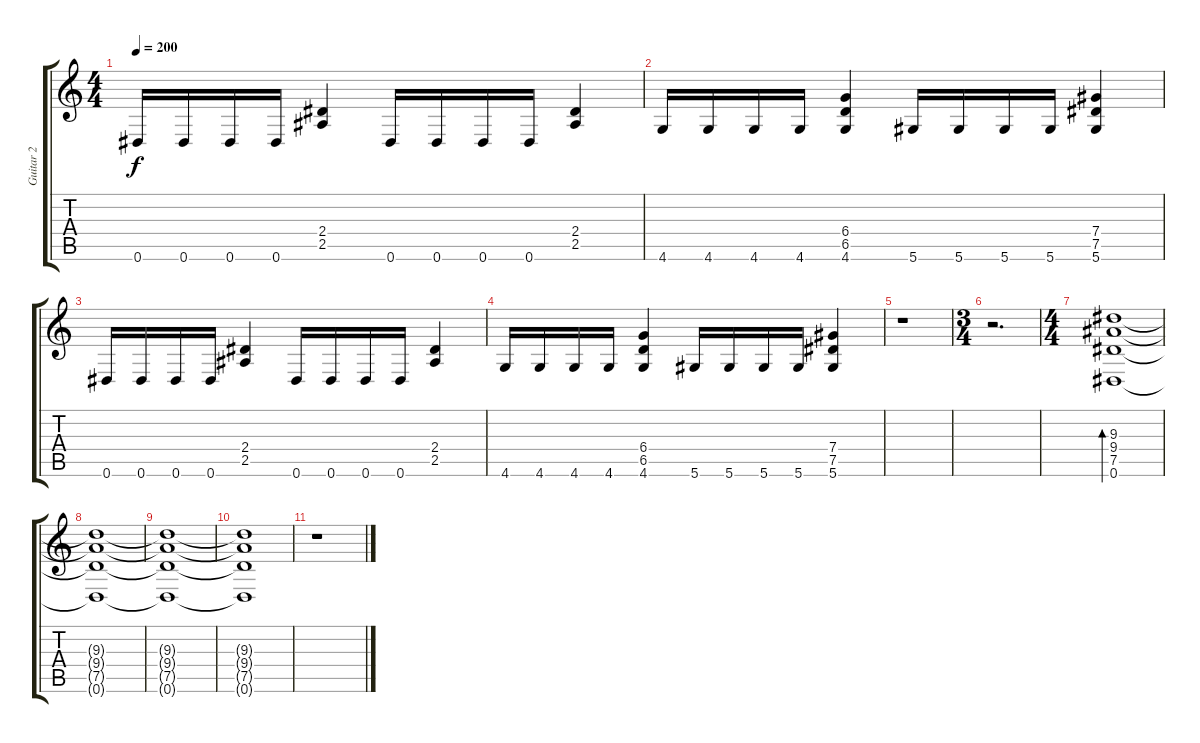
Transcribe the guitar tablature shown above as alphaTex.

\track ("Guitar 2" "Guitar 2") {instrument distortionguitar}
\staff {score tabs}
\tuning (Eb4 Bb3 Gb3 Db3 Ab2 Eb2) {hide}
\ts (4 4)
\tempo 200
\clef g2
\ks c
0.6.16{dy f} 0.6.16 0.6.16 0.6.16 (2.4 2.5).4 0.6.16 0.6.16 0.6.16 0.6.16 (2.4 2.5).4 |
4.6.16 4.6.16 4.6.16 4.6.16 (6.4 6.5 4.6).4 5.6.16 5.6.16 5.6.16 5.6.16 (7.4 7.5 5.6).4 |
0.6.16 0.6.16 0.6.16 0.6.16 (2.4 2.5).4 0.6.16 0.6.16 0.6.16 0.6.16 (2.4 2.5).4 |
4.6.16 4.6.16 4.6.16 4.6.16 (6.4 6.5 4.6).4 5.6.16 5.6.16 5.6.16 5.6.16 (7.4 7.5 5.6).4 |
r.1 |
\ts (3 4)
r.2{d} |
\ts (4 4)
(9.3 9.4 7.5 0.6).1{bd 480} |
(9.3{t} 9.4{t} 7.5{t} 0.6{t}).1 |
(9.3{t} 9.4{t} 7.5{t} 0.6{t}).1 |
(9.3{t} 9.4{t} 7.5{t} 0.6{t}).1 |
r.1
